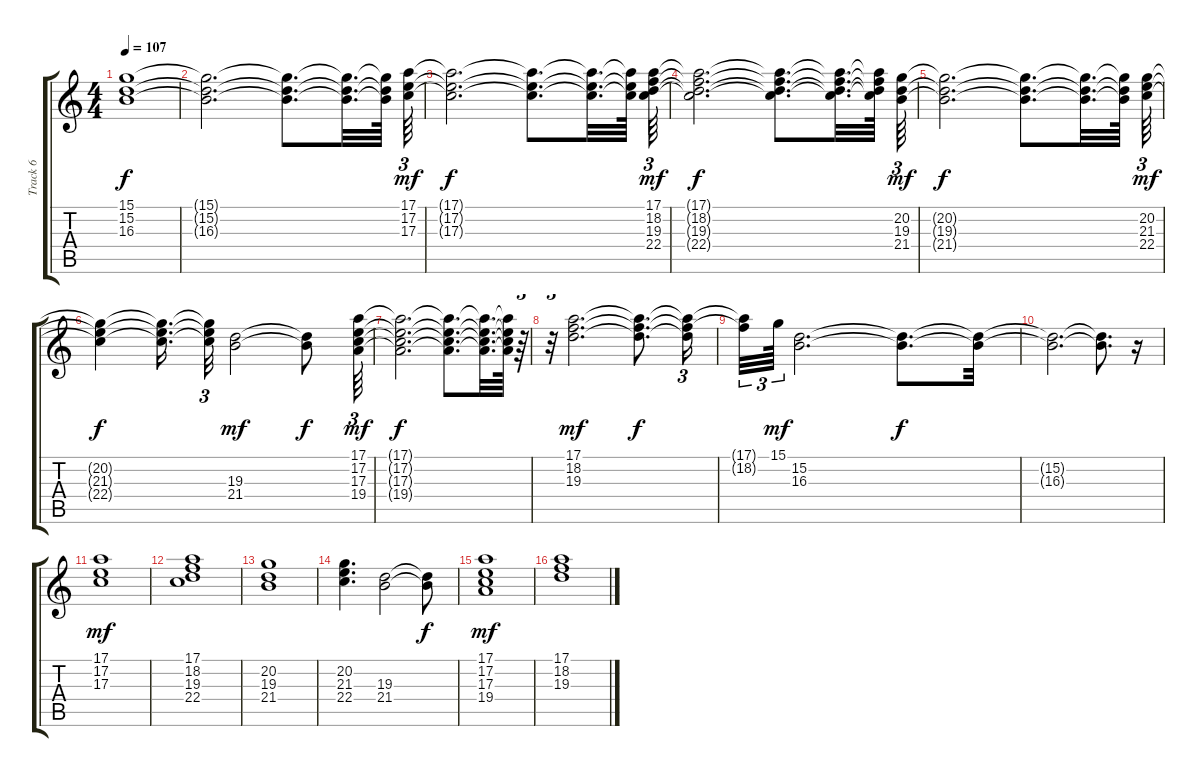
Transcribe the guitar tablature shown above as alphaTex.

\track ("Track 6" "Track 6") {instrument stringensemble1}
\staff {score tabs}
\tuning (E4 B3 G3 D3 A2 E2) {hide}
\ts (4 4)
\tempo 107
\clef g2
\ks c
(15.1{t} 15.2{t} 16.3{t}).1{dy f} |
(15.1{t} 15.2{t} 16.3{t}).2{d} (15.1{t} 15.2{t} 16.3{t}).8{d} (15.1{t} 15.2{t} 16.3{t}).32{d} (15.1{t} 15.2{t} 16.3{t}).64 (17.1 17.2 17.3).64{tu (3 2) dy mf} |
(17.1{t} 17.2{t} 17.3{t}).2{d dy f} (17.1{t} 17.2{t} 17.3{t}).8{d} (17.1{t} 17.2{t} 17.3{t}).32{d} (17.1{t} 17.2{t} 17.3{t}).64 (17.1 18.2 19.3 22.4).64{tu (3 2) dy mf} |
(17.1{t} 18.2{t} 19.3{t} 22.4{t}).2{d dy f} (17.1{t} 18.2{t} 19.3{t} 22.4{t}).8{d} (17.1{t} 18.2{t} 19.3{t} 22.4{t}).32{d} (17.1{t} 18.2{t} 19.3{t} 22.4{t}).64 (20.2 19.3 21.4).64{tu (3 2) dy mf} |
(20.2{t} 19.3{t} 21.4{t}).2{d dy f} (20.2{t} 19.3{t} 21.4{t}).8{d} (20.2{t} 19.3{t} 21.4{t}).32{d} (20.2{t} 19.3{t} 21.4{t}).64 (20.2 21.3 22.4).64{tu (3 2) dy mf} |
(20.2{t} 21.3{t} 22.4{t}).4{dy f} (20.2{t} 21.3{t} 22.4{t}).16{d} (20.2{t} 21.3{t} 22.4{t}).32{tu (3 2)} (19.3 21.4).2{dy mf} (19.3{t} 21.4{t}).8{dy f} (17.1 17.2 17.3 19.4).64{tu (3 2) dy mf} |
(17.1{t} 17.2{t} 17.3{t} 19.4{t}).2{d dy f} (17.1{t} 17.2{t} 17.3{t} 19.4{t}).8{d} (17.1{t} 17.2{t} 17.3{t} 19.4{t}).32{d} (17.1{t} 17.2{t} 17.3{t} 19.4{t}).64 r.64{tu (3 2)} |
r.32{tu (3 2)} (17.1 18.2 19.3).2{d dy mf} (17.1{t} 18.2{t} 19.3{t}).8{d dy f} (17.1{t} 18.2{t} 19.3{t}).16{tu (3 2)} |
(17.1{t} 18.2{t}).32{tu (3 2)} 15.1.64{tu (3 2) dy mf} (15.2 16.3).2{d} (15.2{t} 16.3{t}).8{d dy f} (15.2{t} 16.3{t}).32 |
(15.2{t} 16.3{t}).2{d} (15.2{t} 16.3{t}).8{d} r.16 |
(17.1 17.2 17.3).1{dy mf} |
(17.1 18.2 19.3 22.4).1 |
(20.2 19.3 21.4).1 |
(20.2 21.3 22.4).4{d} (19.3 21.4).2 (19.3{t} 21.4{t}).8{dy f} |
(17.1 17.2 17.3 19.4).1{dy mf} |
(17.1 18.2 19.3).1
